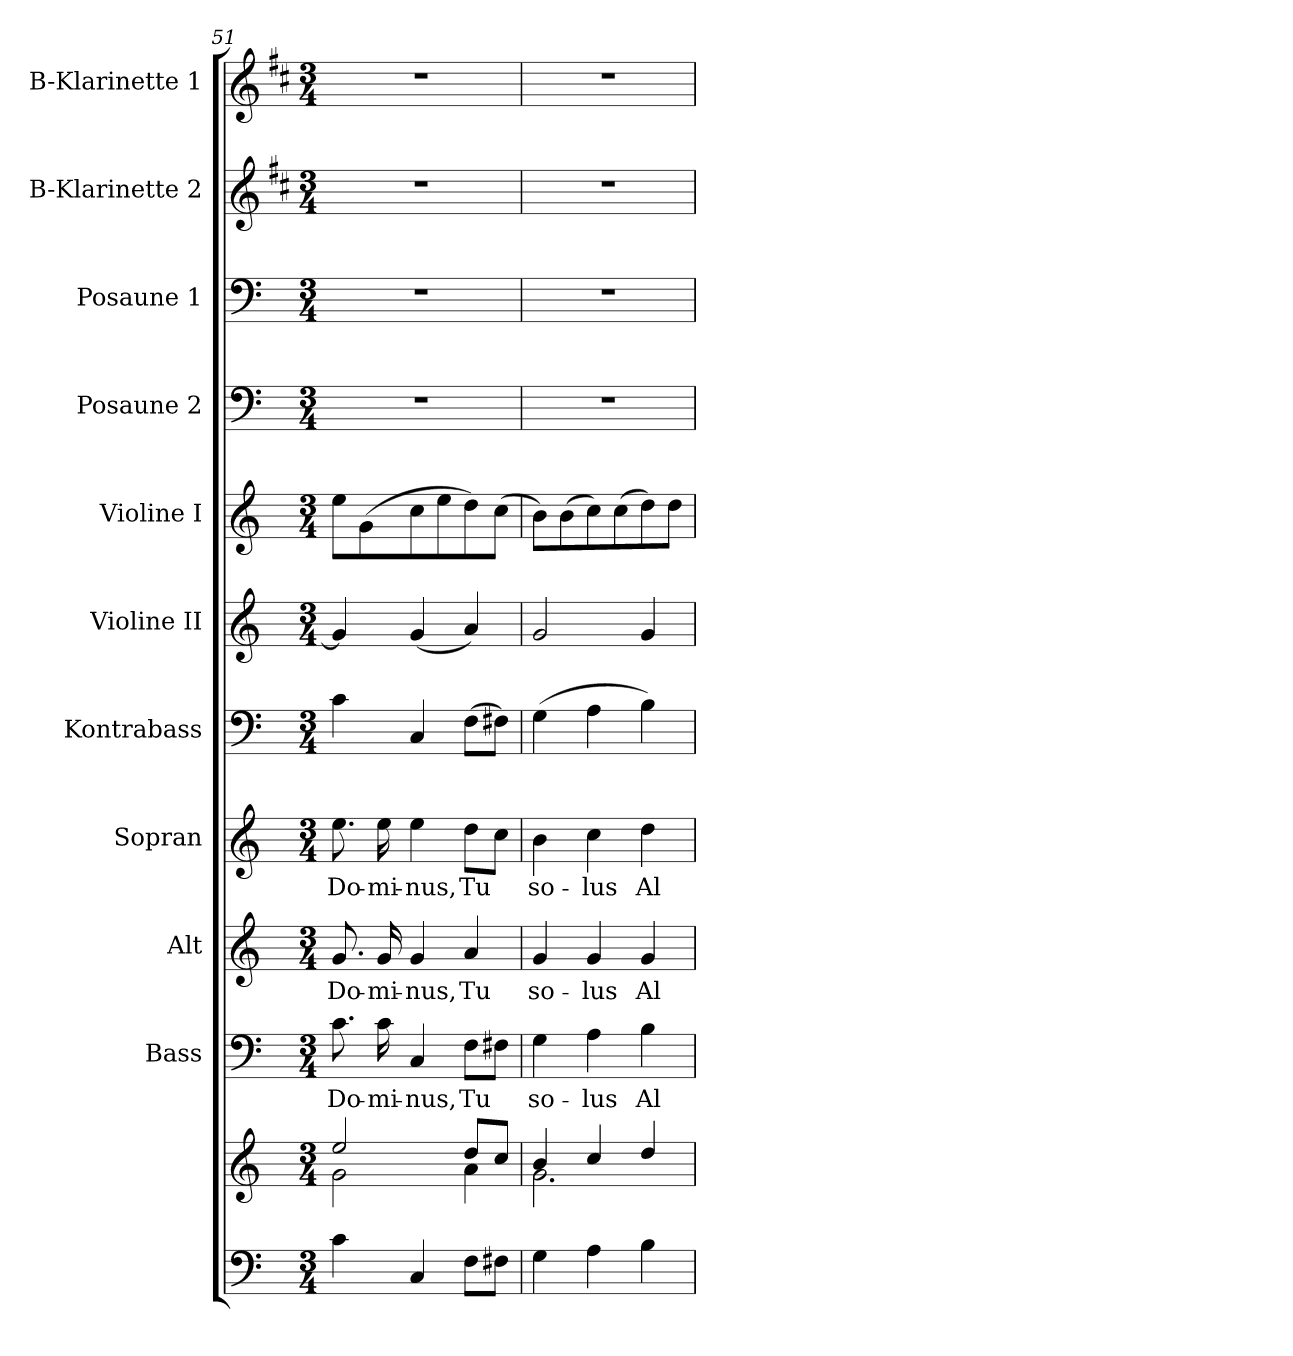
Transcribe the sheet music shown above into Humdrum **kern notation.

**kern	**kern	**kern	**text	**kern	**text	**kern	**text	**kern	**kern	**kern	**kern	**kern	**kern	**kern
*part11	*part11	*part10	*part10	*part9	*part9	*part8	*part8	*part7	*part6	*part5	*part4	*part3	*part2	*part1
*staff12	*staff11	*staff10	*staff10	*staff9	*staff9	*staff8	*staff8	*staff7	*staff6	*staff5	*staff4	*staff3	*staff2	*staff1
*	*	*I"Bass	*	*I"Alt	*	*I"Sopran	*	*I"Kontrabass	*I"Violine II	*I"Violine I	*I"Posaune 2	*I"Posaune 1	*I"B-Klarinette 2	*I"B-Klarinette 1
*	*	*I'B.	*	*I'A.	*	*I'S.	*	*I'Kb.	*I'Vl. II	*I'Vl. I	*I'Pos. 2	*I'Pos. 1	*I'B Kl. 2	*I'B Kl. 1
*clefF4	*clefG2	*clefF4	*	*clefG2	*	*clefG2	*	*clefF4	*clefG2	*clefG2	*clefF4	*clefF4	*clefG2	*clefG2
*	*	*	*	*	*	*	*	*ITrd7c12	*	*	*	*	*ITrd1c2	*ITrd1c2
*k[]	*k[]	*k[]	*	*k[]	*	*k[]	*	*k[]	*k[]	*k[]	*k[]	*k[]	*k[]	*k[]
*C:	*C:	*C:	*	*C:	*	*C:	*	*C:	*C:	*C:	*C:	*C:	*C:	*C:
*M3/4	*M3/4	*M3/4	*	*M3/4	*	*M3/4	*	*M3/4	*M3/4	*M3/4	*M3/4	*M3/4	*M3/4	*M3/4
=51	=51	=51	=51	=51	=51	=51	=51	=51	=51	=51	=51	=51	=51	=51
*	*^	*	*	*	*	*	*	*	*	*	*	*	*	*
!	!	!	!	!LO:LY:b	!	!LO:LY:b	!	!LO:LY:b	!	!	!	!	!	!	!
4c\	2ee/	2g\	8.c\	Do-	8.g/	Do-	8.ee\	Do-	4C\	4g/]	8ee\L	2.r	2.r	2.r	2.r
.	.	.	.	.	.	.	.	.	.	.	(>8g\	.	.	.	.
!	!	!	!	!LO:LY:b	!	!LO:LY:b	!	!LO:LY:b	!	!	!	!	!	!	!
.	.	.	16c\	-mi-	16g/	-mi-	16ee\	-mi-	.	.	.	.	.	.	.
!	!	!	!	!LO:LY:b	!	!LO:LY:b	!	!LO:LY:b	!	!	!	!	!	!	!
4C/	.	.	4C/	-nus,	4g/	-nus,	4ee\	-nus,	4CC/	(<4g/	8cc\	.	.	.	.
.	.	.	.	.	.	.	.	.	.	.	8ee\	.	.	.	.
!	!	!	!	!LO:LY:b	!	!LO:LY:b	!	!LO:LY:b	!	!	!	!	!	!	!
8F\L	8dd/L	4a\	8F\L	Tu	4a/	Tu	8dd\L	Tu	(>8FF\L	4a/)	8dd\)	.	.	.	.
8F#X\J	8cc/J	.	8F#X\J	.	.	.	8cc\J	.	8FF#X\J)	.	(>8cc\J	.	.	.	.
=52	=52	=52	=52	=52	=52	=52	=52	=52	=52	=52	=52	=52	=52	=52	=52
!	!	!	!	!LO:LY:b	!	!LO:LY:b	!	!LO:LY:b	!	!	!	!	!	!	!
4G\	4b/	2.g\	4G\	so-	4g/	so-	4b\	so-	(>4GG\	2g/	8b\L)	2.r	2.r	2.r	2.r
.	.	.	.	.	.	.	.	.	.	.	(>8b\	.	.	.	.
!	!	!	!	!LO:LY:b	!	!LO:LY:b	!	!LO:LY:b	!	!	!	!	!	!	!
4A\	4cc/	.	4A\	-lus	4g/	-lus	4cc\	-lus	4AA\	.	8cc\)	.	.	.	.
.	.	.	.	.	.	.	.	.	.	.	(>8cc\	.	.	.	.
!	!	!	!	!LO:LY:b	!	!LO:LY:b	!	!LO:LY:b	!	!	!	!	!	!	!
4B\	4dd/	.	4B\	Al-	4g/	Al-	4dd\	Al-	4BB\)	4g/	8dd\)	.	.	.	.
.	.	.	.	.	.	.	.	.	.	.	8dd\J	.	.	.	.
*	*v	*v	*	*	*	*	*	*	*	*	*	*	*	*	*
=	=	=	=	=	=	=	=	=	=	=	=	=	=	=
*-	*-	*-	*-	*-	*-	*-	*-	*-	*-	*-	*-	*-	*-	*-
